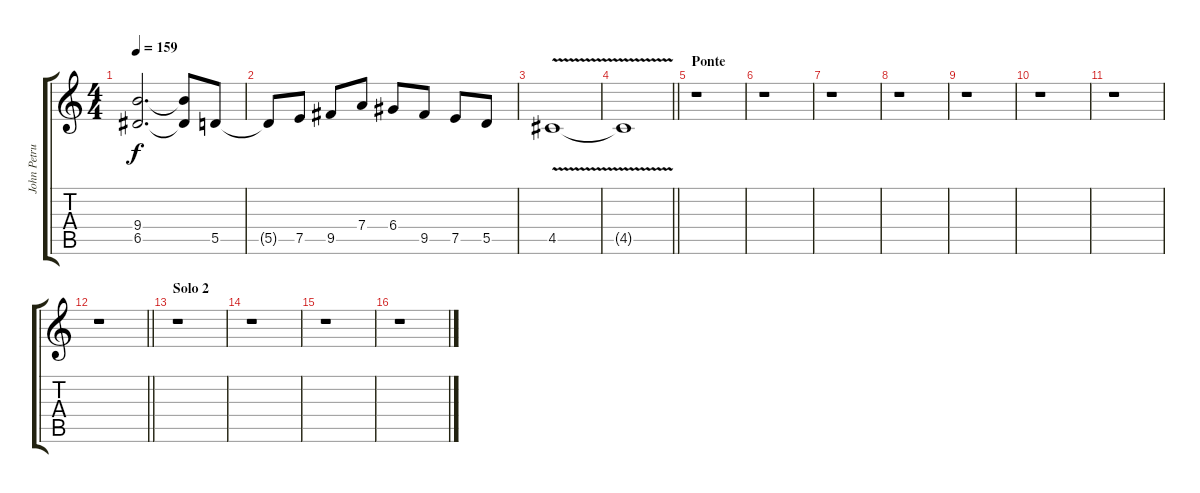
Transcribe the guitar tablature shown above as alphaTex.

\track ("John Petrucci Lead" "John Petru") {instrument distortionguitar}
\staff {score tabs}
\tuning (E4 B3 G3 D3 A2 E2) {hide}
\ts (4 4)
\tempo 159
\clef g2
\ks c
(9.4{t} 6.5{t}).2{d dy f} (9.4{t} 6.5{t}).8 5.5.8 |
5.5{t}.8 7.5.8 9.5.8 7.4.8 6.4.8 9.5.8 7.5.8 5.5.8 |
4.5{v}.1 |
\barLineRight lightlight
4.5{t}.1 |
\section ("" "Ponte")
r.1 |
r.1 |
r.1 |
r.1 |
r.1 |
r.1 |
r.1 |
\barLineRight lightlight
r.1 |
\section ("" "Solo 2")
r.1 |
r.1 |
r.1 |
r.1
